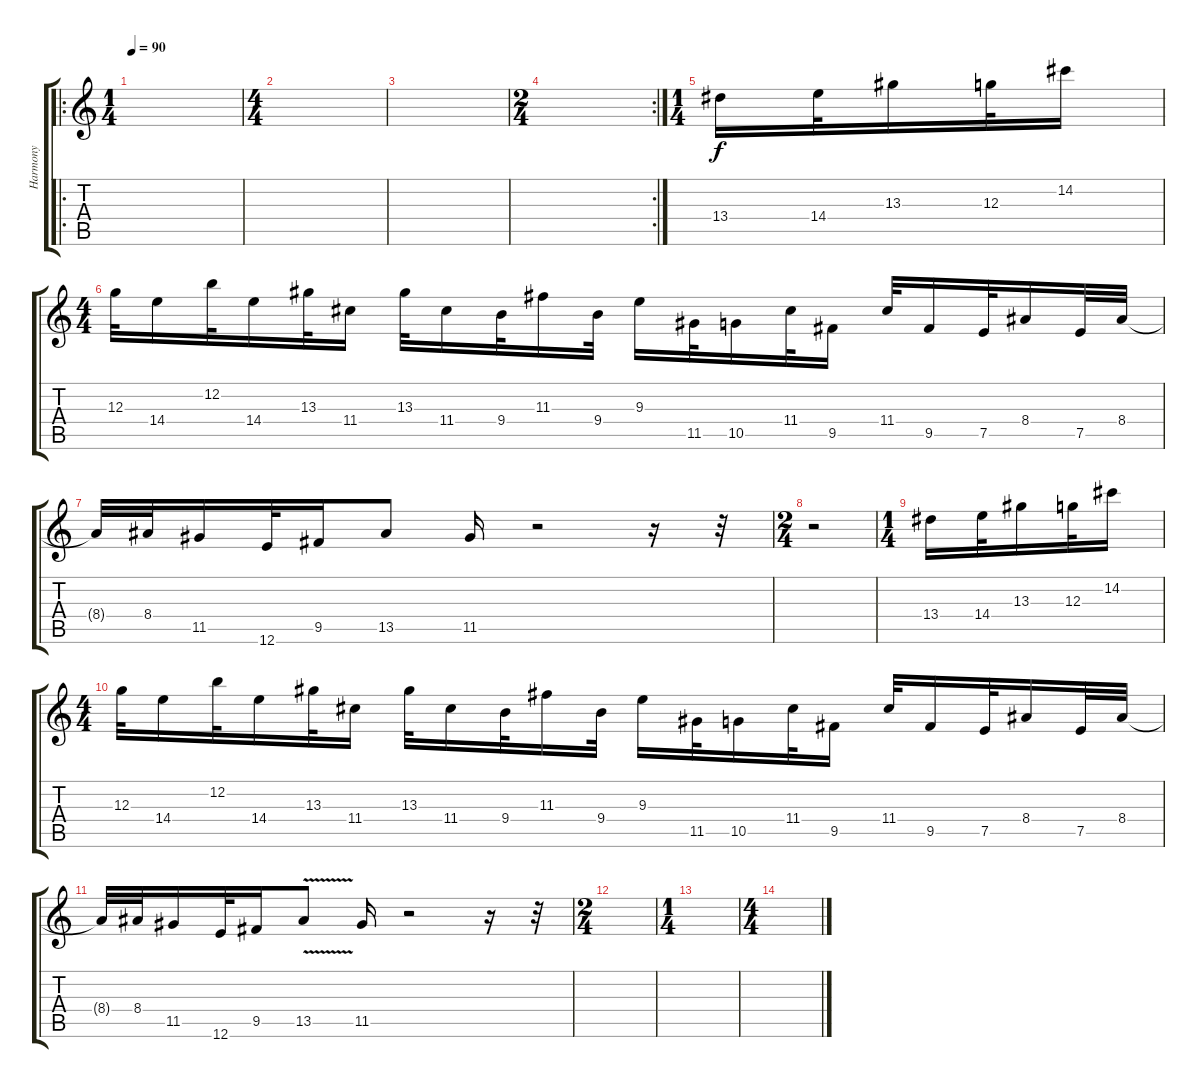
\track ("Harmony" "Harmony") {instrument distortionguitar}
\staff {score tabs}
\tuning (E4 B3 G3 D3 A2 E2) {hide}
\ro
\ts (1 4)
\tempo 90
\clef g2
\ks c
|
\ts (4 4)
|
|
\rc 2
\ts (2 4)
|
\ts (1 4)
13.4.16 14.4.32 13.3.16 12.3.32 14.2.16 |
\ts (4 4)
12.3.32 14.4.16 12.2.32 14.4.16 13.3.32 11.4.16 13.3.32 11.4.16 9.4.32 11.3.16 9.4.32 9.3.16 11.5.32 10.5.16 11.4.32 9.5.16 11.4.32 9.5.16 7.5.32 8.4.16 7.5.32 8.4.32 |
8.4{t}.32 8.4.32 11.5.16 12.6.32 9.5.16 13.5.8 11.5.16 r.2 r.16 r.32 |
\ts (2 4)
r.2 |
\ts (1 4)
13.4.16 14.4.32 13.3.16 12.3.32 14.2.16 |
\ts (4 4)
12.3.32 14.4.16 12.2.32 14.4.16 13.3.32 11.4.16 13.3.32 11.4.16 9.4.32 11.3.16 9.4.32 9.3.16 11.5.32 10.5.16 11.4.32 9.5.16 11.4.32 9.5.16 7.5.32 8.4.16 7.5.32 8.4.32 |
8.4{t}.32 8.4.32 11.5.16 12.6.32 9.5.16 13.5{v}.8 11.5.16 r.2 r.16 r.32 |
\ts (2 4)
|
\ts (1 4)
|
\ts (4 4)
